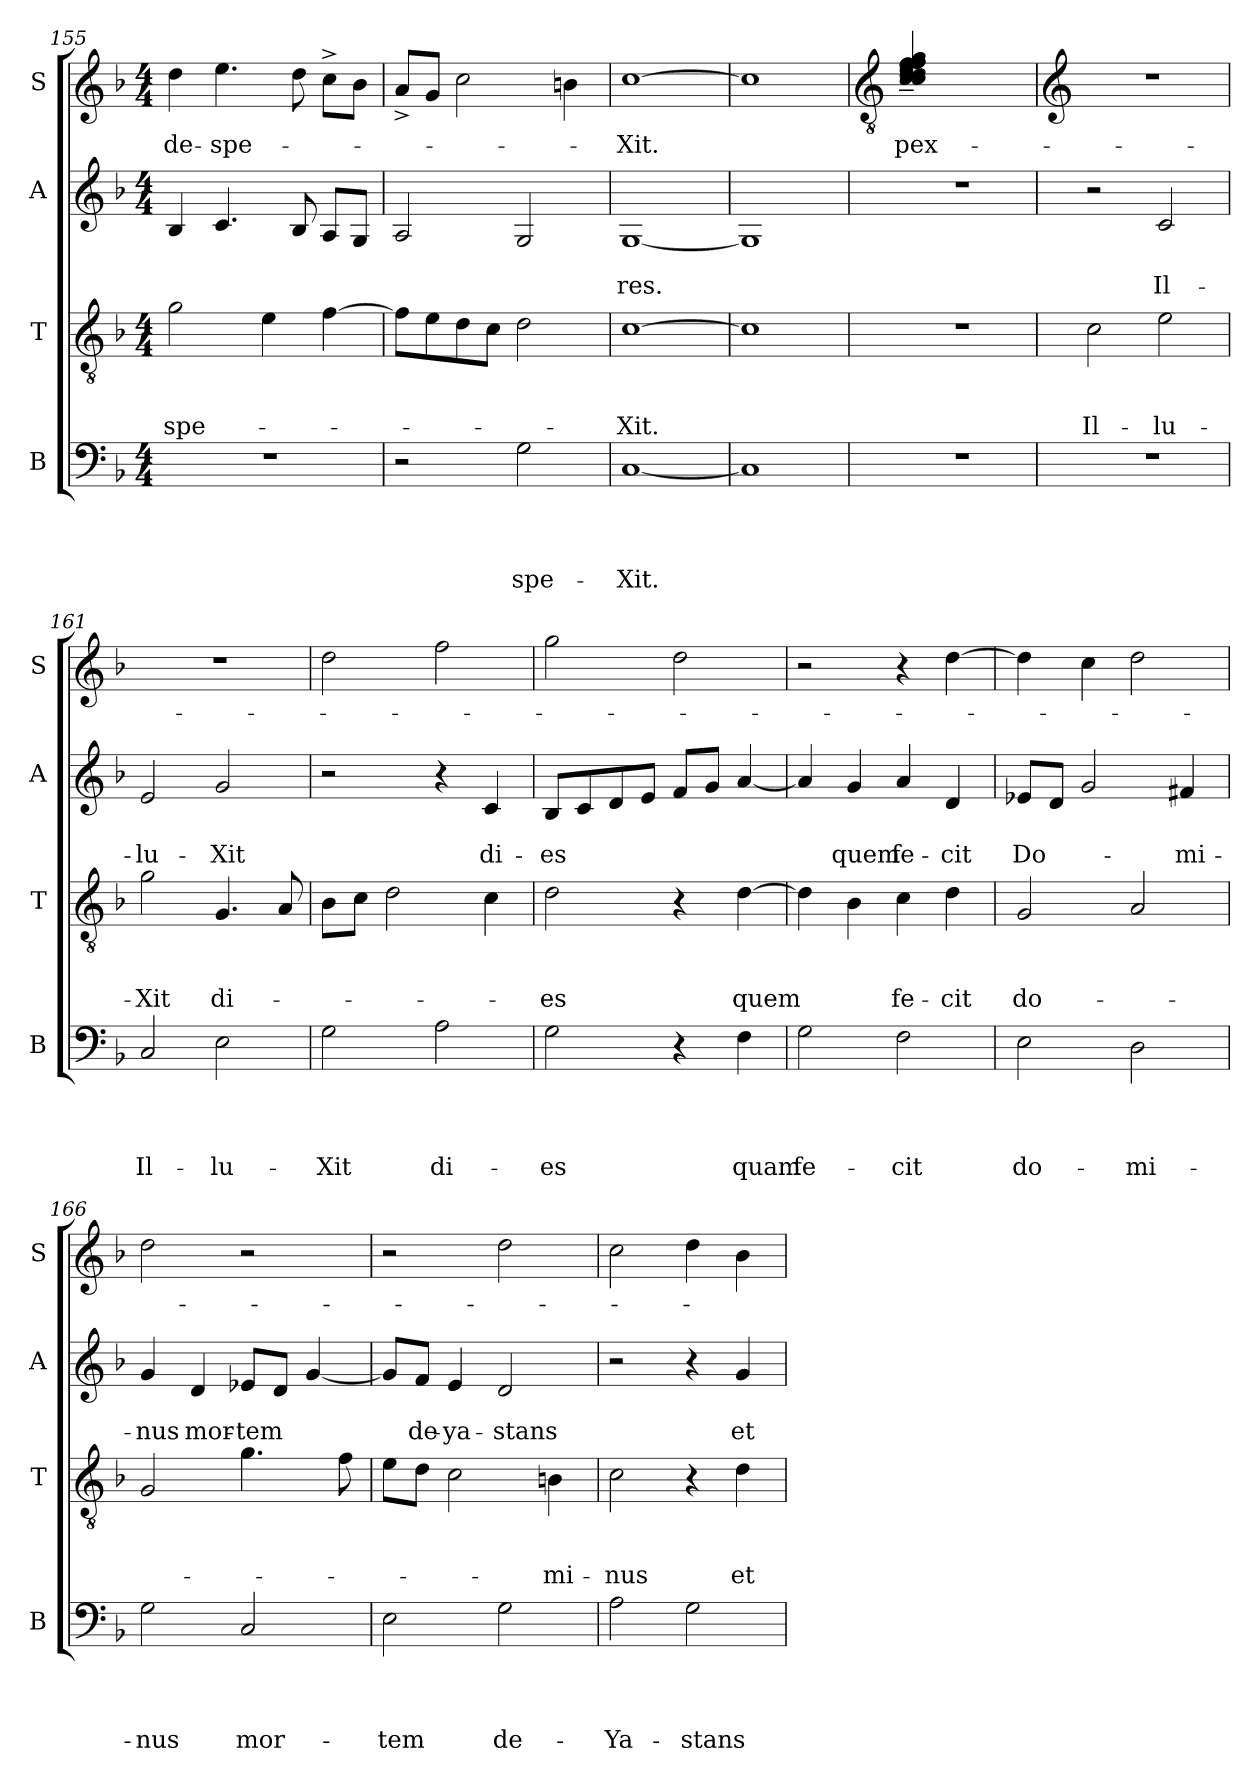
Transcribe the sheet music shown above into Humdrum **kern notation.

**kern	**text	**text	**text	**text	**kern	**text	**text	**text	**kern	**text	**text	**kern	**text
*part4	*part4	*part4	*part4	*part4	*part3	*part3	*part3	*part3	*part2	*part2	*part2	*part1	*part1
*staff4	*staff4	*staff4	*staff4	*staff4	*staff3	*staff3	*staff3	*staff3	*staff2	*staff2	*staff2	*staff1	*staff1
*I"B	*	*	*	*	*I"T	*	*	*	*I"A	*	*	*I"S	*
*I'B	*	*	*	*	*I'T	*	*	*	*I'A	*	*	*I'S	*
*clefF4	*	*	*	*	*clefGv2	*	*	*	*clefG2	*	*	*clefG2	*
*k[b-]	*	*	*	*	*k[b-]	*	*	*	*k[b-]	*	*	*k[b-]	*
*F:	*	*	*	*	*F:	*	*	*	*F:	*	*	*F:	*
*M4/4	*	*	*	*	*M4/4	*	*	*	*M4/4	*	*	*M4/4	*
=155	=155	=155	=155	=155	=155	=155	=155	=155	=155	=155	=155	=155	=155
!	!	!	!	!	!	!	!	!LO:LY:b	!	!	!	!	!LO:LY:b
1r	.	.	.	.	2g\	.	.	-spe-	4B-/	.	.	4dd\	de-
!	!	!	!	!	!	!	!	!	!	!	!	!	!LO:LY:b
.	.	.	.	.	.	.	.	.	4.c/	.	.	4.ee\	-spe-
.	.	.	.	.	4e\	.	.	.	.	.	.	.	.
.	.	.	.	.	.	.	.	.	8B-/	.	.	8dd\	.
.	.	.	.	.	[>4f\	.	.	.	8A/L	.	.	8cc^>\L	.
.	.	.	.	.	.	.	.	.	8G/J	.	.	8b-\J	.
=156	=156	=156	=156	=156	=156	=156	=156	=156	=156	=156	=156	=156	=156
2r	.	.	.	.	8f\L]	.	.	.	2A/	.	.	8a^</L	.
.	.	.	.	.	8e\	.	.	.	.	.	.	8g/J	.
.	.	.	.	.	8d\	.	.	.	.	.	.	2cc\	.
.	.	.	.	.	8c\J	.	.	.	.	.	.	.	.
!	!	!	!	!LO:LY:b	!	!	!	!	!	!	!	!	!
2G\	.	.	.	-spe-	2d\	.	.	.	2G/	.	.	.	.
.	.	.	.	.	.	.	.	.	.	.	.	4bn\	.
=157	=157	=157	=157	=157	=157	=157	=157	=157	=157	=157	=157	=157	=157
!	!	!	!	!LO:LY:b	!	!	!	!LO:LY:b	!	!	!LO:LY:b	!	!LO:LY:b
[<1C	.	.	.	-Xit.	[>1c	.	.	-Xit.	[<1G	.	-res.	[>1cc	-Xit.
=158	=158	=158	=158	=158	=158	=158	=158	=158	=158	=158	=158	=158	=158
1C]	.	.	.	.	1c]	.	.	.	1G]	.	.	1cc]	.
!!LO:LB:g=z
=159	=159	=159	=159	=159	=159	=159	=159	=159	=159	=159	=159	=159	=159
*	*	*	*	*	*	*	*	*	*	*	*	*clefGv2	*
!	!	!	!	!	!	!	!	!	!	!	!	!	!LO:LY:b
1r	.	.	.	.	1r	.	.	.	1r	.	.	4c/~> 4c/~> 4d/~> 4d/~> 4e/~> 4f/~> 4f/~> 4f/~> 4f/~> 4g/~>	-pex-
.	.	.	.	.	.	.	.	.	.	.	.	2.ryy	.
!!LO:LB:g=z
=160	=160	=160	=160	=160	=160	=160	=160	=160	=160	=160	=160	=160	=160
*	*	*	*	*	*	*	*	*	*	*	*	*clefG2	*
!	!	!	!	!	!	!	!	!LO:LY:b	!	!	!	!	!
1r	.	.	.	.	2c\	.	.	Il-	2r	.	.	1r	.
!	!	!	!	!	!	!	!	!LO:LY:b	!	!	!LO:LY:b	!	!
.	.	.	.	.	2e\	.	.	-lu-	2c/	.	Il-	.	.
=161	=161	=161	=161	=161	=161	=161	=161	=161	=161	=161	=161	=161	=161
!	!	!	!	!LO:LY:b	!	!	!	!LO:LY:b	!	!	!LO:LY:b	!	!
2C/	.	.	.	Il-	2g\	.	.	-Xit	2e/	.	-lu-	1r	.
!	!	!	!	!LO:LY:b	!	!	!	!LO:LY:b	!	!	!LO:LY:b	!	!
2E\	.	.	.	-lu-	4.G/	.	.	di-	2g/	.	-Xit	.	.
.	.	.	.	.	8A/	.	.	.	.	.	.	.	.
=162	=162	=162	=162	=162	=162	=162	=162	=162	=162	=162	=162	=162	=162
!	!	!	!	!LO:LY:b	!	!	!	!	!	!	!	!	!
2G\	.	.	.	-Xit	8B-\L	.	.	.	2r	.	.	2dd\	.
.	.	.	.	.	8c\J	.	.	.	.	.	.	.	.
.	.	.	.	.	2d\	.	.	.	.	.	.	.	.
!	!	!	!	!LO:LY:b	!	!	!	!	!	!	!	!	!
2A\	.	.	.	di-	.	.	.	.	4r	.	.	2ff\	.
!	!	!	!	!	!	!	!	!	!	!	!LO:LY:b	!	!
.	.	.	.	.	4c\	.	.	.	4c/	.	di-	.	.
=163	=163	=163	=163	=163	=163	=163	=163	=163	=163	=163	=163	=163	=163
!	!	!	!	!LO:LY:b	!	!	!	!LO:LY:b	!	!	!LO:LY:b	!	!
2G\	.	.	.	-es	2d\	.	.	-es	8B-/L	.	-es	2gg\	.
.	.	.	.	.	.	.	.	.	8c/	.	.	.	.
.	.	.	.	.	.	.	.	.	8d/	.	.	.	.
.	.	.	.	.	.	.	.	.	8e/J	.	.	.	.
4r	.	.	.	.	4r	.	.	.	8f/L	.	.	2dd\	.
.	.	.	.	.	.	.	.	.	8g/J	.	.	.	.
!	!	!	!	!LO:LY:b	!	!	!	!LO:LY:b	!	!	!	!	!
4F\	.	.	.	quam	[>4d\	.	.	quem	[<4a/	.	.	.	.
=164	=164	=164	=164	=164	=164	=164	=164	=164	=164	=164	=164	=164	=164
!	!	!	!	!LO:LY:b	!	!	!	!	!	!	!	!	!
2G\	.	.	.	fe-	4d\]	.	.	.	4a/]	.	.	2r	.
!	!	!	!	!	!	!	!	!	!	!	!LO:LY:b	!	!
.	.	.	.	.	4B-\	.	.	.	4g/	.	quem	.	.
!	!	!	!	!LO:LY:b	!	!	!	!LO:LY:b	!	!	!LO:LY:b	!	!
2F\	.	.	.	-cit	4c\	.	.	fe-	4a/	.	fe-	4r	.
!	!	!	!	!	!	!	!	!LO:LY:b	!	!	!LO:LY:b	!	!
.	.	.	.	.	4d\	.	.	-cit	4d/	.	-cit	[>4dd\	.
=165	=165	=165	=165	=165	=165	=165	=165	=165	=165	=165	=165	=165	=165
!	!	!	!	!LO:LY:b	!	!	!	!LO:LY:b	!	!	!LO:LY:b	!	!
2E\	.	.	.	do-	2G/	.	.	do-	8e-X/L	.	Do-	4dd\]	.
.	.	.	.	.	.	.	.	.	8d/J	.	.	.	.
.	.	.	.	.	.	.	.	.	2g/	.	.	4cc\	.
!	!	!	!	!LO:LY:b	!	!	!	!	!	!	!	!	!
2D\	.	.	.	-mi-	2A/	.	.	.	.	.	.	2dd\	.
!	!	!	!	!	!	!	!	!	!	!	!LO:LY:b	!	!
.	.	.	.	.	.	.	.	.	4f#X/	.	-mi-	.	.
!!LO:PB:g=z
=166	=166	=166	=166	=166	=166	=166	=166	=166	=166	=166	=166	=166	=166
!	!	!	!	!LO:LY:b	!	!	!	!	!	!	!LO:LY:b	!	!
2G\	.	.	.	-nus	2G/	.	.	.	4g/	.	-nus	2dd\	.
!	!	!	!	!	!	!	!	!	!	!	!LO:LY:b	!	!
.	.	.	.	.	.	.	.	.	4d/	.	mor-	.	.
!	!	!	!	!LO:LY:b	!	!	!	!	!	!	!LO:LY:b	!	!
2C/	.	.	.	mor-	4.g\	.	.	.	8e-X/L	.	-tem	2r	.
.	.	.	.	.	.	.	.	.	8d/J	.	.	.	.
.	.	.	.	.	.	.	.	.	[<4g/	.	.	.	.
.	.	.	.	.	8f\	.	.	.	.	.	.	.	.
=167	=167	=167	=167	=167	=167	=167	=167	=167	=167	=167	=167	=167	=167
!	!	!	!	!LO:LY:b	!	!	!	!	!	!	!	!	!
2E\	.	.	.	-tem	8e\L	.	.	.	8g/L]	.	.	2r	.
!	!	!	!	!	!	!	!	!	!	!	!LO:LY:b	!	!
.	.	.	.	.	8d\J	.	.	.	8f/J	.	de-	.	.
!	!	!	!	!	!	!	!	!	!	!	!LO:LY:b	!	!
.	.	.	.	.	2c\	.	.	.	4e/	.	-ya-	.	.
!	!	!	!	!LO:LY:b	!	!	!	!	!	!	!LO:LY:b:rj	!	!
2G\	.	.	.	de-	.	.	.	.	2d/	.	-stans	2dd\	.
!	!	!	!	!	!	!	!	!LO:LY:b	!	!	!	!	!
.	.	.	.	.	4Bn\	.	.	-mi-	.	.	.	.	.
=168	=168	=168	=168	=168	=168	=168	=168	=168	=168	=168	=168	=168	=168
!	!	!	!	!LO:LY:b	!	!	!	!LO:LY:b	!	!	!	!	!
2A\	.	.	.	-Ya-	2c\	.	.	-nus	2r	.	.	2cc\	.
!	!	!	!	!LO:LY:b	!	!	!	!	!	!	!	!	!
2G\	.	.	.	-stans	4r	.	.	.	4r	.	.	4dd\	.
!	!	!	!	!	!	!	!	!LO:LY:b	!	!	!LO:LY:b	!	!
.	.	.	.	.	4d\	.	.	et	4g/	.	et	4b-\	.
=	=	=	=	=	=	=	=	=	=	=	=	=	=
*-	*-	*-	*-	*-	*-	*-	*-	*-	*-	*-	*-	*-	*-
